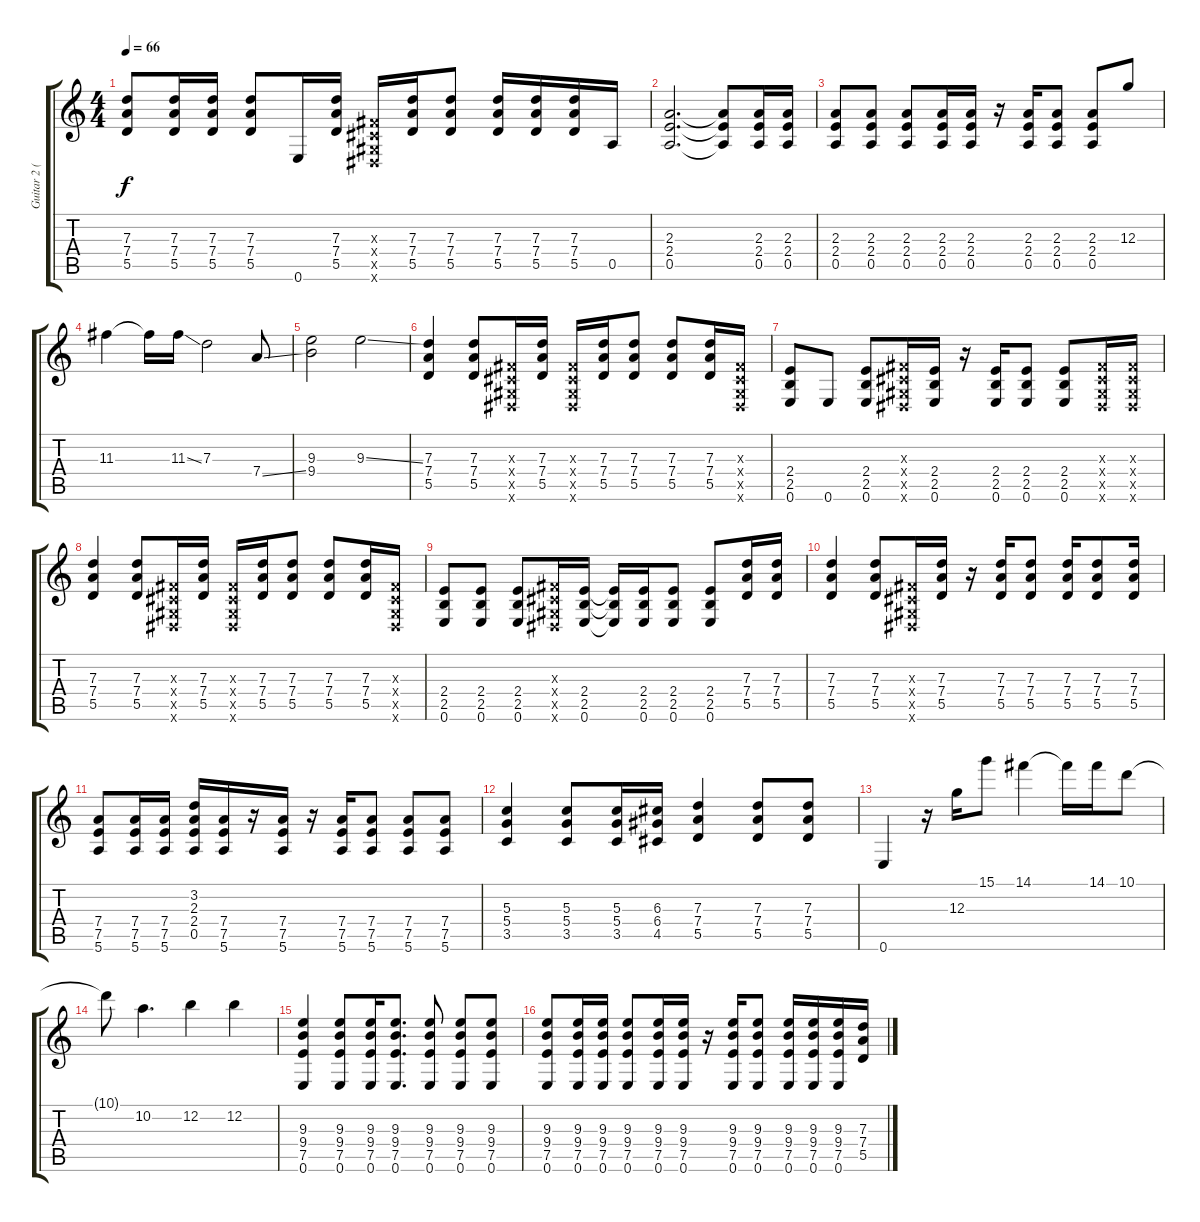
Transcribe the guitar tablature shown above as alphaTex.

\track ("Guitar 2 (Slide Guitar)" "Guitar 2 (") {instrument overdrivenguitar}
\staff {score tabs}
\tuning (E4 B3 G3 D3 A2 E2) {hide}
\ts (4 4)
\tempo 66
\clef g2
\ks c
(7.3 7.4 5.5).8{dy f} (7.3 7.4 5.5).16 (7.3 7.4 5.5).16 (7.3 7.4 5.5).8 0.6.16 (7.3 7.4 5.5).16 (-1.3{x} -1.4{x} -1.5{x} -1.6{x}).16 (7.3 7.4 5.5).16 (7.3 7.4 5.5).8 (7.3 7.4 5.5).16 (7.3 7.4 5.5).16 (7.3 7.4 5.5).16 0.5.16 |
(2.3 2.4 0.5).2{d} (2.3{t} 2.4{t} 0.5{t}).8 (2.3 2.4 0.5).16 (2.3 2.4 0.5).16 |
(2.3 2.4 0.5).8 (2.3 2.4 0.5).8 (2.3 2.4 0.5).8 (2.3 2.4 0.5).16 (2.3 2.4 0.5).16 r.16 (2.3 2.4 0.5).16 (2.3 2.4 0.5).8 (2.3 2.4 0.5).8 12.3.8 |
11.3.4 11.3{t}.16 11.3{ss}.16 7.3.2 7.4{ss}.8 |
(9.3 9.4).2 9.3{ss}.2 |
(7.3 7.4 5.5).4 (7.3 7.4 5.5).8 (-1.3{x} -1.4{x} -1.5{x} -1.6{x}).16 (7.3 7.4 5.5).16 (-1.3{x} -1.4{x} -1.5{x} -1.6{x}).16 (7.3 7.4 5.5).16 (7.3 7.4 5.5).8 (7.3 7.4 5.5).8 (7.3 7.4 5.5).16 (-1.3{x} -1.4{x} -1.5{x} -1.6{x}).16 |
(2.4 2.5 0.6).8 0.6.8 (2.4 2.5 0.6).8 (-1.3{x} -1.4{x} -1.5{x} -1.6{x}).16 (2.4 2.5 0.6).16 r.16 (2.4 2.5 0.6).16 (2.4 2.5 0.6).8 (2.4 2.5 0.6).8 (-1.3{x} -1.4{x} -1.5{x} -1.6{x}).16 (-1.3{x} -1.4{x} -1.5{x} -1.6{x}).16 |
(7.3 7.4 5.5).4 (7.3 7.4 5.5).8 (-1.3{x} -1.4{x} -1.5{x} -1.6{x}).16 (7.3 7.4 5.5).16 (-1.3{x} -1.4{x} -1.5{x} -1.6{x}).16 (7.3 7.4 5.5).16 (7.3 7.4 5.5).8 (7.3 7.4 5.5).8 (7.3 7.4 5.5).16 (-1.3{x} -1.4{x} -1.5{x} -1.6{x}).16 |
(2.4 2.5 0.6).8 (2.4 2.5 0.6).8 (2.4 2.5 0.6).8 (-1.3{x} -1.4{x} -1.5{x} -1.6{x}).16 (2.4 2.5 0.6).16 (2.4{t} 2.5{t} 0.6{t}).16 (2.4 2.5 0.6).16 (2.4 2.5 0.6).8 (2.4 2.5 0.6).8 (7.3 7.4 5.5).16 (7.3 7.4 5.5).16 |
(7.3 7.4 5.5).4 (7.3 7.4 5.5).8 (-1.3{x} -1.4{x} -1.5{x} -1.6{x}).16 (7.3 7.4 5.5).16 r.16 (7.3 7.4 5.5).16 (7.3 7.4 5.5).8 (7.3 7.4 5.5).16 (7.3 7.4 5.5).8 (7.3 7.4 5.5).16 |
(7.4 7.5 5.6).8 (7.4 7.5 5.6).16 (7.4 7.5 5.6).16 (3.2 2.3 2.4 0.5).16 (7.4 7.5 5.6).16 r.16 (7.4 7.5 5.6).16 r.16 (7.4 7.5 5.6).16 (7.4 7.5 5.6).8 (7.4 7.5 5.6).8 (7.4 7.5 5.6).8 |
(5.3 5.4 3.5).4 (5.3 5.4 3.5).8 (5.3 5.4 3.5).16 (6.3 6.4 4.5).16 (7.3 7.4 5.5).4 (7.3 7.4 5.5).8 (7.3 7.4 5.5).8 |
0.6.4 r.16 12.3.16 15.1.8 14.1.4 14.1{t}.16 14.1.16 10.1.8 |
10.1{t}.8 10.2.4{d} 12.2.4 12.2.4 |
(9.3 9.4 7.5 0.6).4 (9.3 9.4 7.5 0.6).8 (9.3 9.4 7.5 0.6).16 (9.3 9.4 7.5 0.6).8{d} (9.3 9.4 7.5 0.6).8 (9.3 9.4 7.5 0.6).8 (9.3 9.4 7.5 0.6).8 |
(9.3 9.4 7.5 0.6).8 (9.3 9.4 7.5 0.6).16 (9.3 9.4 7.5 0.6).16 (9.3 9.4 7.5 0.6).8 (9.3 9.4 7.5 0.6).16 (9.3 9.4 7.5 0.6).16 r.16 (9.3 9.4 7.5 0.6).16 (9.3 9.4 7.5 0.6).8 (9.3 9.4 7.5 0.6).16 (9.3 9.4 7.5 0.6).16 (9.3 9.4 7.5 0.6).16 (7.3 7.4 5.5).16
